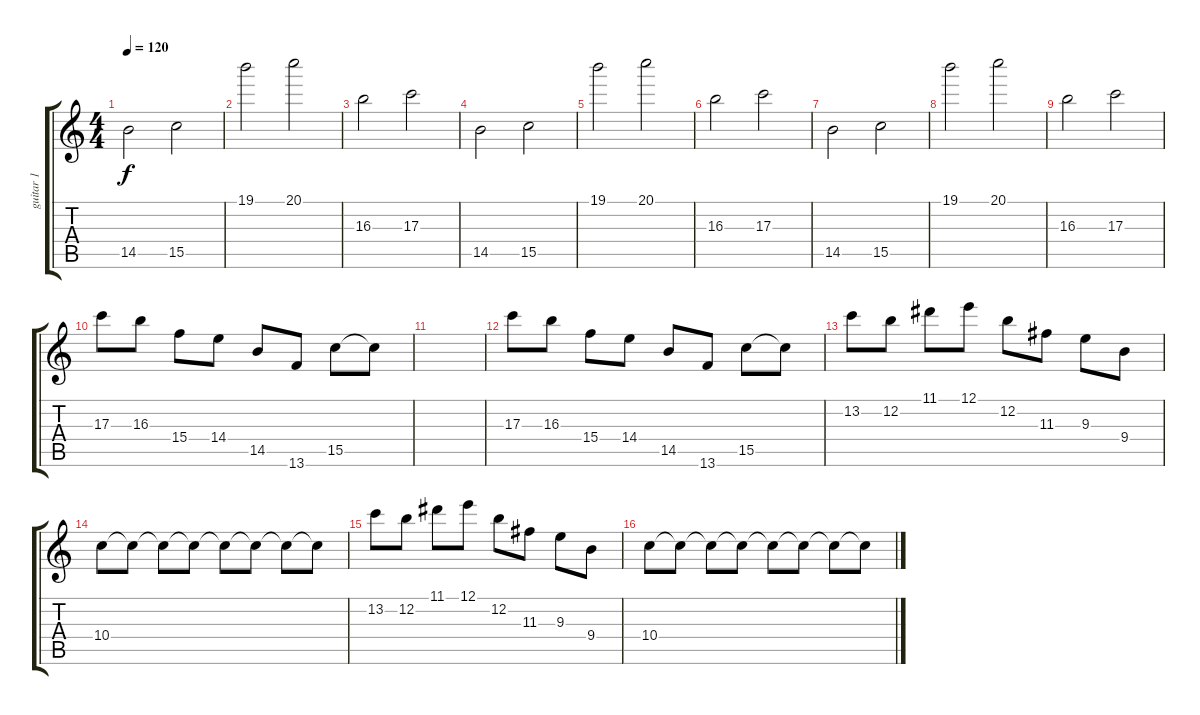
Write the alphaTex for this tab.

\track ("guitar 1" "guitar 1") {instrument distortionguitar}
\staff {score tabs}
\tuning (E4 B3 G3 D3 A2 E2) {hide}
\ts (4 4)
\tempo 120
\clef g2
\ks c
14.5.2{dy f} 15.5.2 |
19.1.2 20.1.2 |
16.3.2 17.3.2 |
14.5.2 15.5.2 |
19.1.2 20.1.2 |
16.3.2 17.3.2 |
14.5.2 15.5.2 |
19.1.2 20.1.2 |
16.3.2 17.3.2 |
17.3.8 16.3.8 15.4.8 14.4.8 14.5.8 13.6.8 15.5.8 15.5{t}.8 |
|
17.3.8 16.3.8 15.4.8 14.4.8 14.5.8 13.6.8 15.5.8 15.5{t}.8 |
13.2.8 12.2.8 11.1.8 12.1.8 12.2.8 11.3.8 9.3.8 9.4.8 |
10.4.8 10.4{t}.8 10.4{t}.8 10.4{t}.8 10.4{t}.8 10.4{t}.8 10.4{t}.8 10.4{t}.8 |
13.2.8 12.2.8 11.1.8 12.1.8 12.2.8 11.3.8 9.3.8 9.4.8 |
10.4.8 10.4{t}.8 10.4{t}.8 10.4{t}.8 10.4{t}.8 10.4{t}.8 10.4{t}.8 10.4{t}.8
